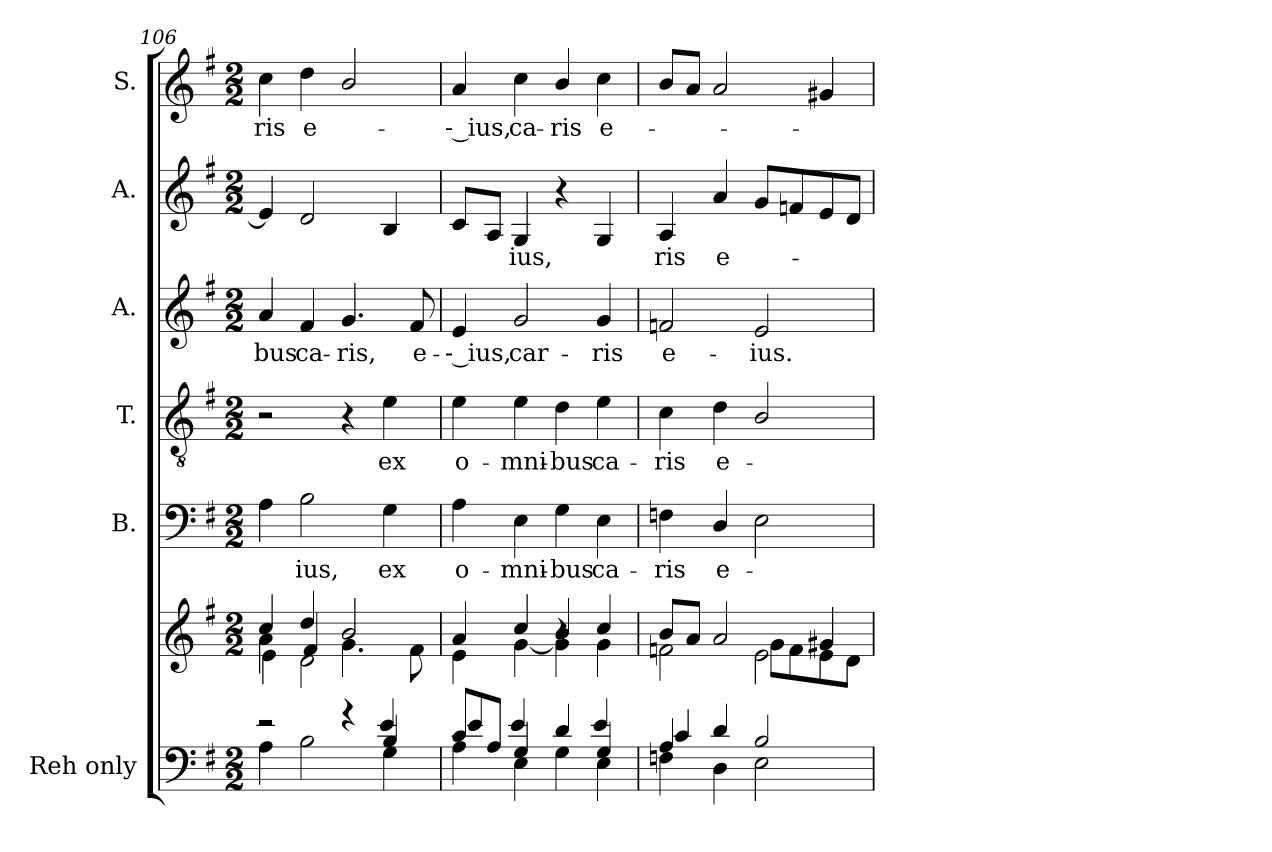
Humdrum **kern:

**kern	**kern	**kern	**text	**kern	**text	**kern	**text	**kern	**text	**kern	**text
*part6	*part6	*part5	*part5	*part4	*part4	*part3	*part3	*part2	*part2	*part1	*part1
*staff7	*staff6	*staff5	*staff5	*staff4	*staff4	*staff3	*staff3	*staff2	*staff2	*staff1	*staff1
*I"Reh  only	*	*I"B.	*	*I"T.	*	*I"A.	*	*I"A.	*	*I"S.	*
*	*	*I'B.	*	*I'T.	*	*I'A.	*	*I'A.	*	*	*
*clefF4	*clefG2	*clefF4	*	*clefGv2	*	*clefG2	*	*clefG2	*	*clefG2	*
*	*	*	*	*ITrd7c12	*	*	*	*	*	*	*
*k[f#]	*k[f#]	*k[f#]	*	*k[f#]	*	*k[f#]	*	*k[f#]	*	*k[f#]	*
*G:	*G:	*G:	*	*G:	*	*G:	*	*G:	*	*G:	*
*M2/2	*M2/2	*M2/2	*	*M2/2	*	*M2/2	*	*M2/2	*	*M2/2	*
=106	=106	=106	=106	=106	=106	=106	=106	=106	=106	=106	=106
*^	*^	*	*	*	*	*	*	*	*	*	*
*	*^	*	*^	*	*	*	*	*	*	*	*	*	*
!	!	!	!	!	!	!	!	!	!	!	!LO:LY:b	!	!	!	!LO:LY:b
2.ryy	2r	4A\	4cc/	4a\	4e\	4A\	.	2r	.	4a/	-bus	4e/]	.	4cc\	-ris
!	!	!	!	!	!	!	!LO:LY:b	!	!	!	!LO:LY:b	!	!	!	!LO:LY:b
.	.	2B\	4dd/	4f#/	2d\	2B\	-ius,	.	.	4f#/	ca-	2d/	.	4dd\	e-
!	!	!	!	!	!	!	!	!	!	!	!LO:LY:b	!	!	!	!
.	4r	.	2b/	4.g\	.	.	.	4r	.	4.g/	-ris,	.	.	2b/	.
!	!	!	!	!	!	!	!LO:LY:b	!	!LO:LY:b	!	!	!	!	!	!
4B/	4e/	4G\	.	.	4ryy	4G\	ex	4E\	ex	.	.	4B/	.	.	.
!	!	!	!	!	!	!	!	!	!	!	!LO:LY:b	!	!	!	!
.	.	.	.	8f#\	.	.	.	.	.	8f#/	e-	.	.	.	.
!!LO:LB:g=z
=107	=107	=107	=107	=107	=107	=107	=107	=107	=107	=107	=107	=107	=107	=107	=107
!	!	!	!	!	!	!	!LO:LY:b	!	!LO:LY:b	!	!LO:LY:b	!	!	!	!LO:LY:b
8c/L	4e/	4A\	4a/	4e\	2ryy	4A\	o-	4E\	o-	4e/	-- ius,	8c/L	.	4a/	-- ius,
8A/J	.	.	.	.	.	.	.	.	.	.	.	8A/J	.	.	.
!	!	!	!	!	!	!	!LO:LY:b	!	!LO:LY:b	!	!LO:LY:b	!	!LO:LY:b	!	!LO:LY:b
4G/	4e/	4E\	4cc/	[4g\	.	4E\	-mni-	4E\	-mni-	2g/	car-	4G/	-ius,	4cc\	ca-
!	!	!	!	!	!	!	!LO:LY:b	!	!LO:LY:b	!	!	!	!	!	!LO:LY:b
4ryy	4d/	4G\	4b/	4g\]	4r	4G\	-bus	4D\	-bus	.	.	4r	.	4b/	-ris
!	!	!	!	!	!	!	!LO:LY:b	!	!LO:LY:b	!	!LO:LY:b	!	!	!	!LO:LY:b
4G/	4e/	4E\	4cc/	4g\	4ryy	4E\	ca-	4E\	ca-	4g/	-ris	4G/	.	4cc\	e-
=108	=108	=108	=108	=108	=108	=108	=108	=108	=108	=108	=108	=108	=108	=108	=108
!	!	!	!	!	!	!	!LO:LY:b	!	!LO:LY:b	!	!LO:LY:b	!	!LO:LY:b	!	!
4A/	4c/	4Fn\	8b/L	2fn\	4ryy	4Fn\	-ris	4C\	-ris	2fn/	e-	4A/	-ris	8b/L	.
.	.	.	8a/J	.	.	.	.	.	.	.	.	.	.	8a/J	.
!	!	!	!	!	!	!	!LO:LY:b	!	!LO:LY:b	!	!	!	!LO:LY:b	!	!
2.ryy	4d/	4D\	2a/	.	4ryy	4D/	e-	4D\	e-	.	.	4a/	e-	2a/	.
!	!	!	!	!	!	!	!	!	!	!	!LO:LY:b	!	!	!	!
.	2B/	2E\	.	2e\	8g\L	2E\	.	2BB/	.	2e/	-ius.	8g/L	.	.	.
.	.	.	.	.	8f\	.	.	.	.	.	.	8fn/	.	.	.
.	.	.	4g#X/	.	8e\	.	.	.	.	.	.	8e/	.	4g#X/	.
.	.	.	.	.	8d\J	.	.	.	.	.	.	8d/J	.	.	.
*v	*v	*v	*	*	*	*	*	*	*	*	*	*	*	*	*
*	*v	*v	*v	*	*	*	*	*	*	*	*	*	*
=	=	=	=	=	=	=	=	=	=	=	=
*-	*-	*-	*-	*-	*-	*-	*-	*-	*-	*-	*-
